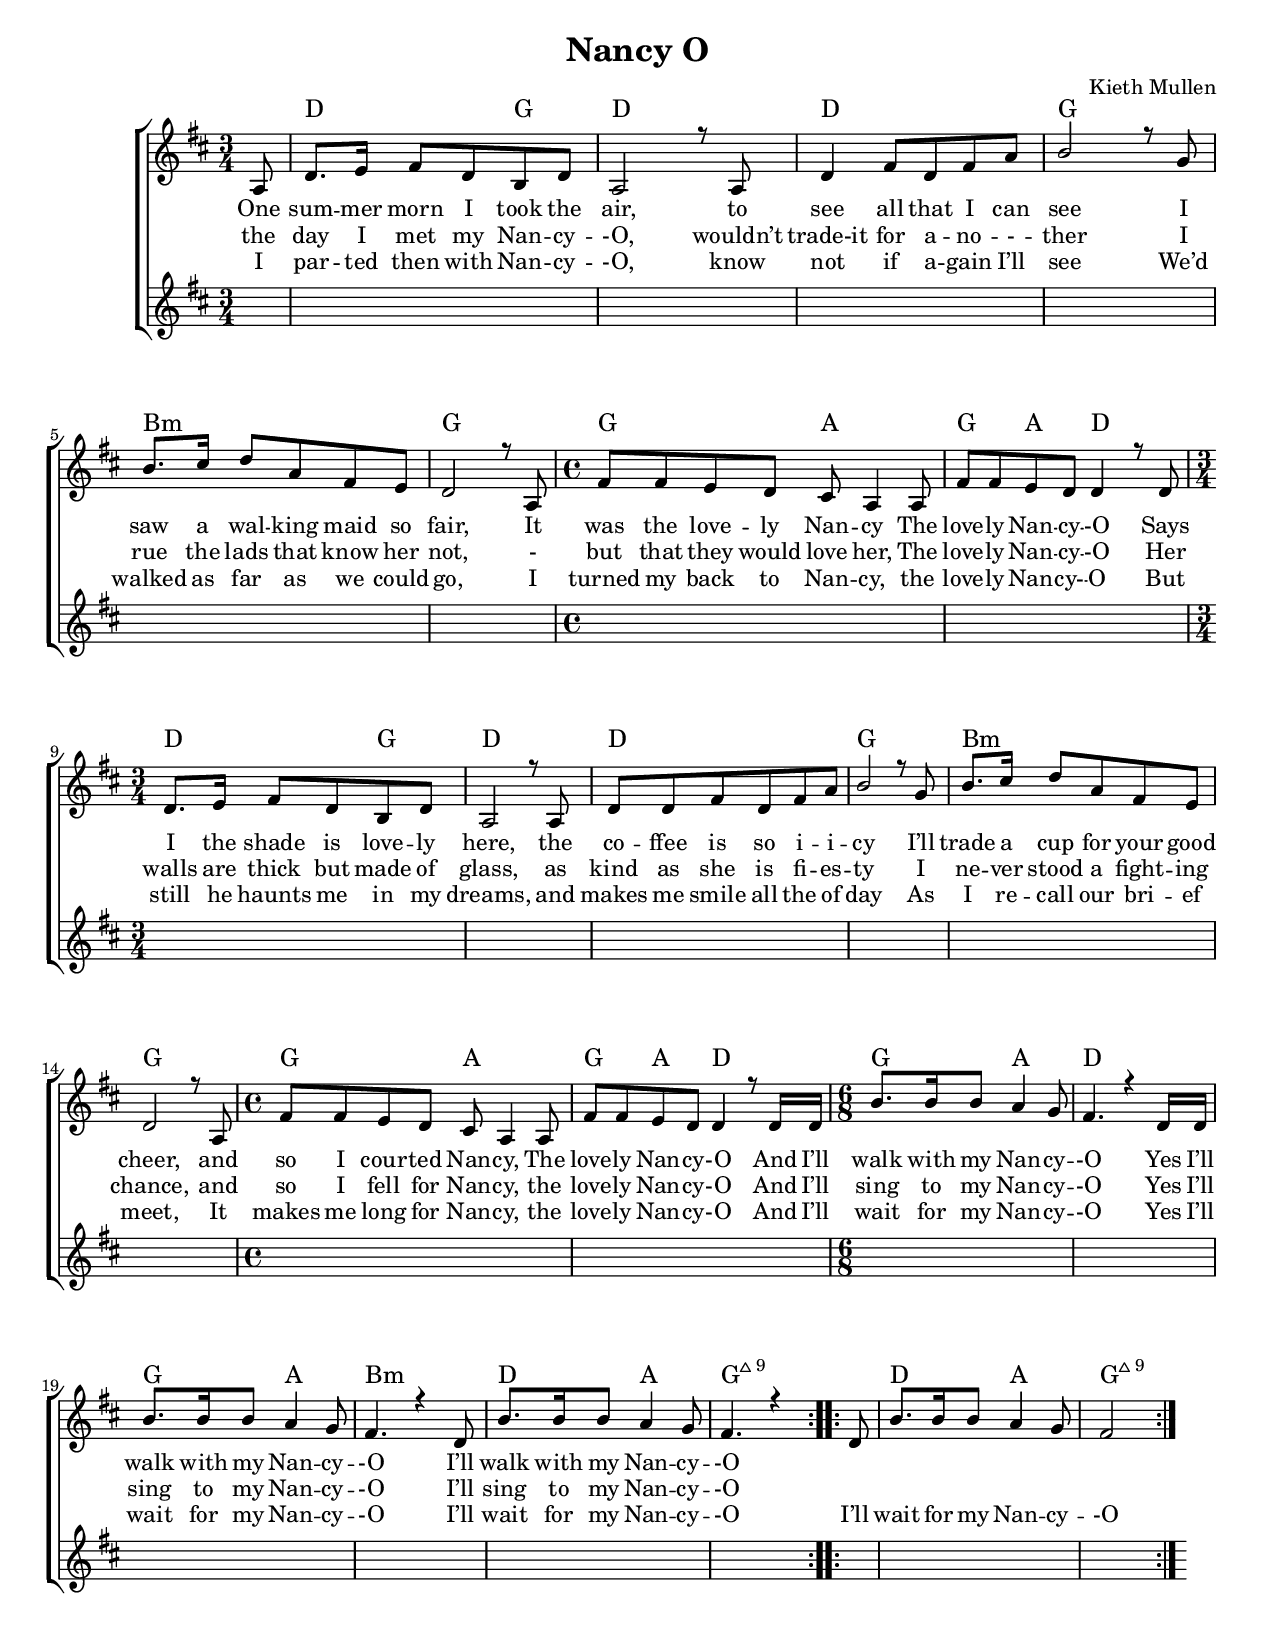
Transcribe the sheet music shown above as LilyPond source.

\version "2.18.2"

\header {
  title = "Nancy O"
  composer = "Kieth Mullen"
}

\paper {
	#(set-paper-size "letter")
	ragged-last-bottom = ##t % turns of verticle justify
	line-width = 12.5\in % these four lines are for margins
	left-margin = 0.45\in
	bottom-margin = 0.25\in
	top-margin = 0.25\in
  markup-system-spacing #'basic-distance = #16
  system-system-spacing #'basic-distance = #24
}
#(set-global-staff-size 18) % set staff size to 18


\layout {
  \context {
    \Voice
    \consists "Melody_engraver"
    \override Stem #'neutral-direction = #'()
  }
}

global = {
  \key d \major
  \time 3/4
  \partial 8
}

chordNames = \chordmode {
  \global
\override ChordName.font-family = #'roman
  % Chords follow here.
  s8 | d2 g4 | d2.|d2.|g2.
  b2.:m | g2. 
  \time 4/4
  | g2 a2 | g4 a d2 |
  \time 3/4 
  | d2 g4 | d2.|d2.|g2.
  b2.:m | g2. 
  \time 4/4
  | g2 a2 | g4 a d2 |
%chorus
  \time 6/8
  g4. a4. d2.
  g4. a4. b2.:m
  d4. a4. g2.:maj9
  d4. a4. g2.:maj9
}

melody = \relative c'' {
  \global
  % Music follows here.
  \repeat volta 2 {

  a,8 | d8. e16 fis8 d8 b d | a2 r8 a8 | d4 fis8 d fis a | b2 r8 g8 |
  | b8. cis16 d8 a fis e | d2 r8 a8 |
  \time 4/4
  fis'8 fis e d cis a4 a8
  fis'8 fis e  d d4 r8 d8 |
  \time 3/4
  | d8. e16 fis8 d8 b d | a2 r8 a8 | d8 d fis8 d fis a | b2 r8 g8 |
  | b8. cis16 d8 a fis e | d2 r8 a8 |
  \time 4/4
  fis'8 fis e d cis a4 a8
  fis'8 fis e  d d4 r8 d16 d |
  %chorus
  \time 6/8
  | b'8. b16 b8 a4 g8 | fis4. r4 d16 d |
   | b'8. b16 b8  a4 g8 | fis4. r4 d8 | b'8. b16 b8  a4 g8 |
   | fis4. r4 } 

   \repeat volta 2 {
     d8 |
     | b'8. b16 b8  a4 g8 |
     | fis2  
   }
}

verse = \lyricmode {
  % Lyrics follow here.
  One sum -- mer morn I took the air, to see all that I can see
  I saw a wal -- king maid so fair,       
  It was the love -- ly Nan -- cy The love -- ly Nan -- cy -- -O
  Says I the shade is love -- ly here, the co -- ffee is so i -- i -- cy
  I’ll trade a cup for your good cheer, 
  and so I cour -- ted Nan -- cy, The love -- ly Nan -- cy -- -O
}
verse_two = \lyricmode {
  % Lyrics follow here.
 the day I met my Nan -- cy -- -O, wouldn’t trade-it for a -- no -- - -- ther
I rue the lads that know her not, 
- but that they would love her, The love -- ly Nan -- cy -- -O

Her walls are thick but made of glass, as kind as she is fi -- es -- ty
I ne -- ver stood a fight -- ing chance,     
 and so I fell for Nan -- cy, the love -- ly Nan -- cy -- -O
}
verse_three = \lyricmode {
  % Lyrics follow here.
I par -- ted then with Nan -- cy -- -O, know not if a -- gain I’ll see
We’d walked as far as we could go,         
I turned my back to Nan -- cy, the love -- ly Nan -- cy- -- O

But still he haunts me in my dreams, and makes me smile all the of day
As I re -- call our bri -- ef meet,
It makes me long for Nan -- cy, the love -- ly Nan -- cy -- -O

}

chorus = \lyricmode {
  And I’ll walk with my Nan -- cy -- -O
  Yes I’ll walk with my Nan -- cy -- -O
  I’ll walk with my Nan -- cy -- -O
}
chorus_two = \lyricmode {
  And I’ll sing to my Nan -- cy -- -O
  Yes I’ll sing to my Nan -- cy -- -O
  I’ll sing to my Nan -- cy -- -O
}
chorus_three = \lyricmode {
  And I’ll wait for my Nan -- cy -- -O
  Yes I’ll wait for my Nan -- cy -- -O
  I’ll wait for my Nan -- cy -- -O
}

coda = \lyricmode {
  I’ll wait for my Nan -- cy -- -O
}
accRight = \relative c' {
  \global
  % Music follows here.
  
}

accLeft = \relative c {
  \global
  % Music follows here.
  
  s1
  s1
  s1
  s1
  s1
  s1
  s1
  s1
  s1
  s1
  s1
  s1
  s1
  s1
  s1
  s1
  s1
  s1
  s1
}


\score {
  <<
    \new ChordNames \chordNames
    \new ChoirStaff <<
      \new Staff <<
        \new Voice { \voiceOne \melody }
        \addlyrics { \verse 
                     \chorus }
        \addlyrics { \verse_two 
                     \chorus_two }
        \addlyrics { \verse_three 
                     \chorus_three 
                     \coda }
        \new Voice { \voiceTwo \accRight }
      >>
      \new Staff { \clef treble \accLeft }
    >>
  >>
  \layout { }
}
